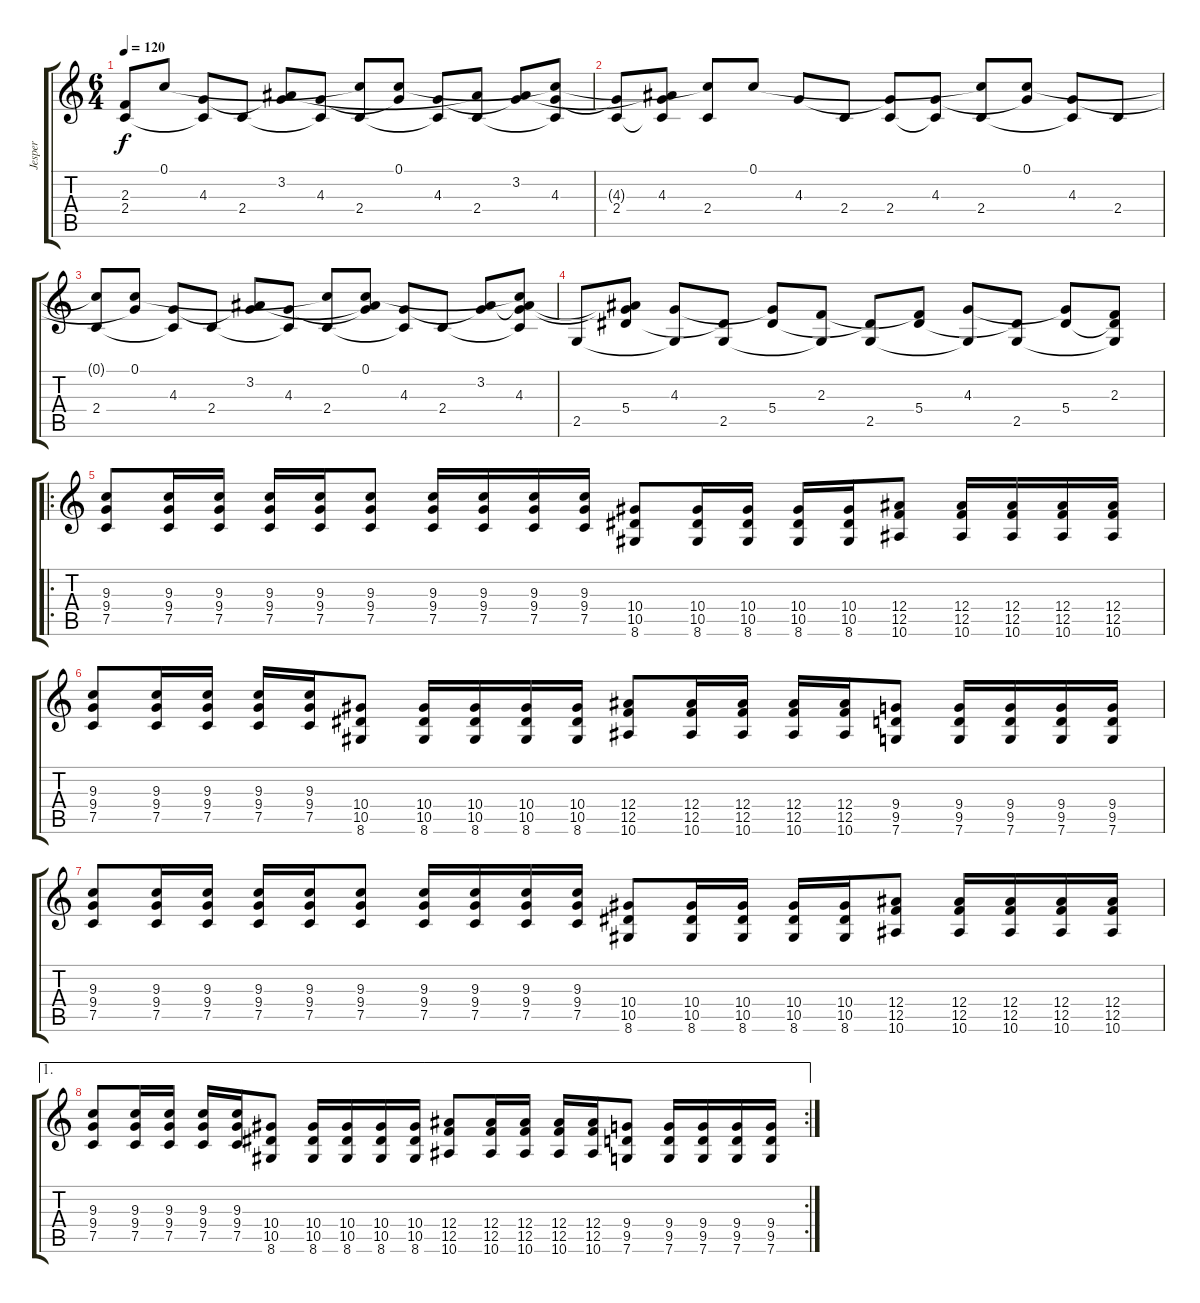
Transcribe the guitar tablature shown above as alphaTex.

\track ("Jesper" "Jesper") {instrument acousticguitarsteel}
\staff {score tabs}
\tuning (C4 G3 Eb3 Bb2 F2 C2) {hide}
\ts (6 4)
\tempo 120
\clef g2
\ks c
(2.3{t} 2.4).8{dy f} 0.1.8 (4.3 2.4{t}).8 2.4.8 (3.2 4.3{t}).8 (4.3 2.4{t}).8 (0.1{t} 2.4).8 (0.1 4.3{t}).8 (4.3 2.4{t}).8 (3.2{t} 2.4).8 (3.2 4.3{t}).8 (0.1{t} 4.3 2.4{t}).8 |
(4.3{t} 2.4).8 (3.2{t} 4.3 2.4{t}).8 (0.1{t} 2.4).8 0.1.8 4.3.8 2.4.8 (4.3{t} 2.4).8 (4.3 2.4{t}).8 (0.1{t} 2.4).8 (0.1 4.3{t}).8 (4.3 2.4{t}).8 2.4.8 |
(0.1{t} 2.4).8 (0.1 4.3{t}).8 (4.3 2.4{t}).8 2.4.8 (3.2 4.3{t}).8 (4.3 2.4{t}).8 (0.1{t} 2.4).8 (0.1 3.2{t} 4.3{t}).8 (4.3 2.4{t}).8 2.4.8 (3.2 4.3{t}).8 (0.1{t} 3.2{t} 4.3 2.4{t}).8 |
2.5.8 (3.2{t} 4.3{t} 5.4).8 (4.3 2.5{t}).8 (5.4{t} 2.5).8 (4.3{t} 5.4).8 (2.3 2.5{t}).8 (5.4{t} 2.5).8 (2.3{t} 5.4).8 (4.3 2.5{t}).8 (5.4{t} 2.5).8 (4.3{t} 5.4).8 (2.3 5.4{t} 2.5{t}).8 |
\ro
(9.3 9.4 7.5).8 (9.3 9.4 7.5).16 (9.3 9.4 7.5).16 (9.3 9.4 7.5).16 (9.3 9.4 7.5).16 (9.3 9.4 7.5).8 (9.3 9.4 7.5).16 (9.3 9.4 7.5).16 (9.3 9.4 7.5).16 (9.3 9.4 7.5).16 (10.4 10.5 8.6).8 (10.4 10.5 8.6).16 (10.4 10.5 8.6).16 (10.4 10.5 8.6).16 (10.4 10.5 8.6).16 (12.4 12.5 10.6).8 (12.4 12.5 10.6).16 (12.4 12.5 10.6).16 (12.4 12.5 10.6).16 (12.4 12.5 10.6).16 |
(9.3 9.4 7.5).8 (9.3 9.4 7.5).16 (9.3 9.4 7.5).16 (9.3 9.4 7.5).16 (9.3 9.4 7.5).16 (10.4 10.5 8.6).8 (10.4 10.5 8.6).16 (10.4 10.5 8.6).16 (10.4 10.5 8.6).16 (10.4 10.5 8.6).16 (12.4 12.5 10.6).8 (12.4 12.5 10.6).16 (12.4 12.5 10.6).16 (12.4 12.5 10.6).16 (12.4 12.5 10.6).16 (9.4 9.5 7.6).8 (9.4 9.5 7.6).16 (9.4 9.5 7.6).16 (9.4 9.5 7.6).16 (9.4 9.5 7.6).16 |
(9.3 9.4 7.5).8 (9.3 9.4 7.5).16 (9.3 9.4 7.5).16 (9.3 9.4 7.5).16 (9.3 9.4 7.5).16 (9.3 9.4 7.5).8 (9.3 9.4 7.5).16 (9.3 9.4 7.5).16 (9.3 9.4 7.5).16 (9.3 9.4 7.5).16 (10.4 10.5 8.6).8 (10.4 10.5 8.6).16 (10.4 10.5 8.6).16 (10.4 10.5 8.6).16 (10.4 10.5 8.6).16 (12.4 12.5 10.6).8 (12.4 12.5 10.6).16 (12.4 12.5 10.6).16 (12.4 12.5 10.6).16 (12.4 12.5 10.6).16 |
\ae 1
\rc 2
(9.3 9.4 7.5).8 (9.3 9.4 7.5).16 (9.3 9.4 7.5).16 (9.3 9.4 7.5).16 (9.3 9.4 7.5).16 (10.4 10.5 8.6).8 (10.4 10.5 8.6).16 (10.4 10.5 8.6).16 (10.4 10.5 8.6).16 (10.4 10.5 8.6).16 (12.4 12.5 10.6).8 (12.4 12.5 10.6).16 (12.4 12.5 10.6).16 (12.4 12.5 10.6).16 (12.4 12.5 10.6).16 (9.4 9.5 7.6).8 (9.4 9.5 7.6).16 (9.4 9.5 7.6).16 (9.4 9.5 7.6).16 (9.4 9.5 7.6).16
